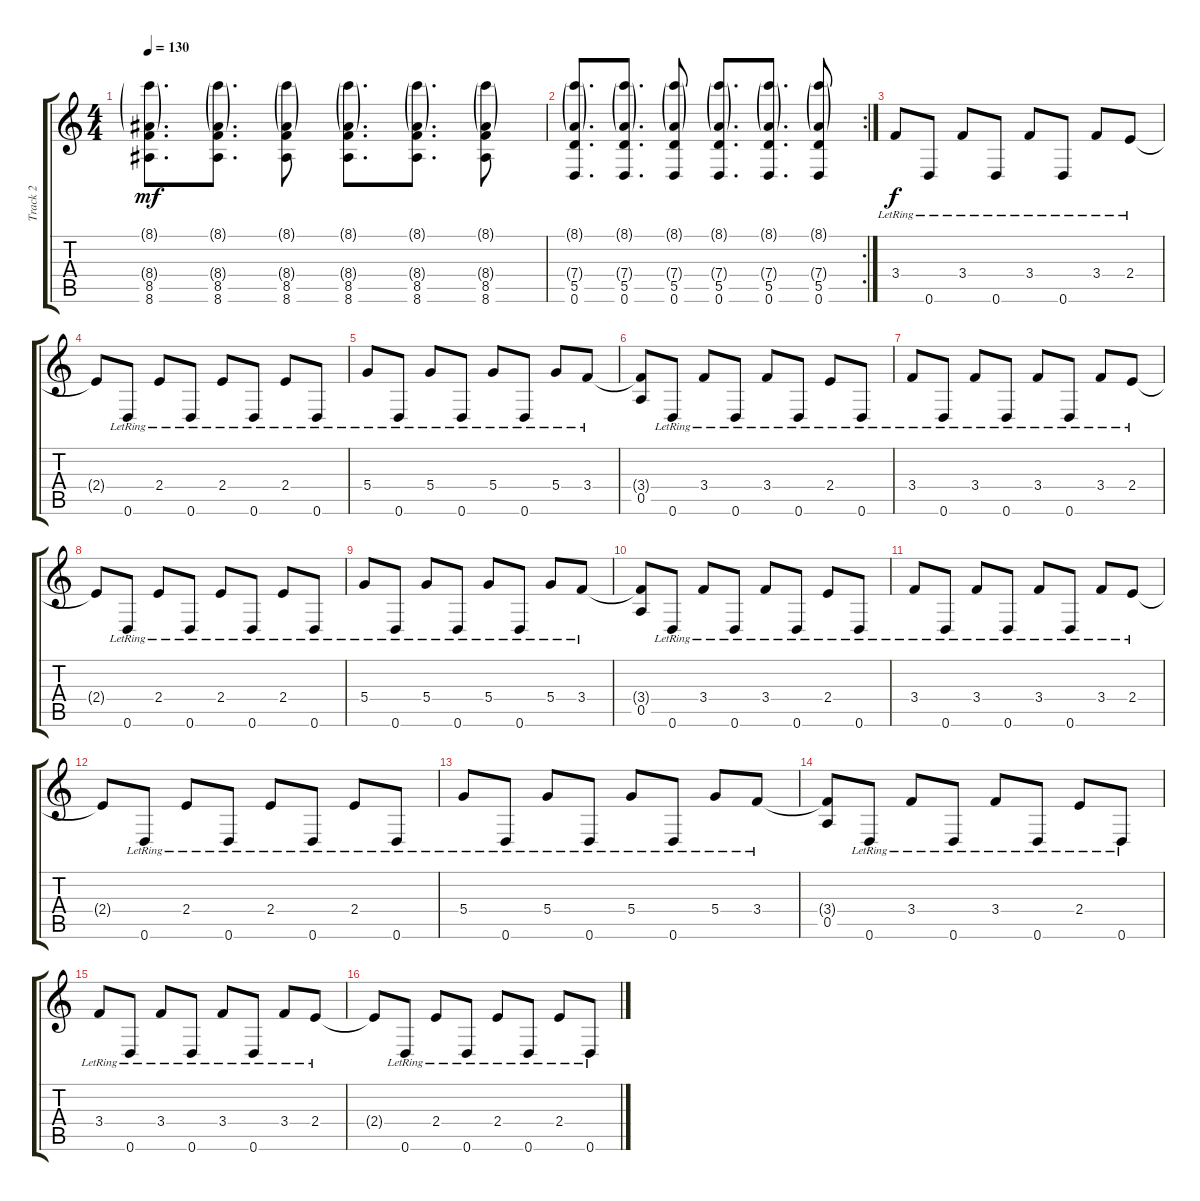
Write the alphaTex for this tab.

\track ("Track 2" "Track 2") {instrument electricguitarclean}
\staff {score tabs}
\tuning (E4 B3 G3 D3 A2 D2) {hide}
\ts (4 4)
\tempo 130
\clef g2
\ks c
(8.1{g} 8.4{g} 8.5 8.6).8{d dy mf} (8.1{g} 8.4{g} 8.5 8.6).8{d} (8.1{g} 8.4{g} 8.5 8.6).8 (8.1{g} 8.4{g} 8.5 8.6).8{d} (8.1{g} 8.4{g} 8.5 8.6).8{d} (8.1{g} 8.4{g} 8.5 8.6).8 |
\rc 2
(8.1{g} 7.4{g} 5.5 0.6).8{d} (8.1{g} 7.4{g} 5.5 0.6).8{d} (8.1{g} 7.4{g} 5.5 0.6).8 (8.1{g} 7.4{g} 5.5 0.6).8{d} (8.1{g} 7.4{g} 5.5 0.6).8{d} (8.1{g} 7.4{g} 5.5 0.6).8 |
3.4{lr}.8{dy f instrument electricguitarclean} 0.6{lr}.8 3.4{lr}.8 0.6{lr}.8 3.4{lr}.8 0.6{lr}.8 3.4{lr}.8 2.4{lr}.8 |
2.4{t}.8 0.6{lr}.8 2.4{lr}.8 0.6{lr}.8 2.4{lr}.8 0.6{lr}.8 2.4{lr}.8 0.6{lr}.8 |
5.4{lr}.8 0.6{lr}.8 5.4{lr}.8 0.6{lr}.8 5.4{lr}.8 0.6{lr}.8 5.4{lr}.8 3.4{lr}.8 |
(3.4{t} 0.5).8 0.6{lr}.8 3.4{lr}.8 0.6{lr}.8 3.4{lr}.8 0.6{lr}.8 2.4{lr}.8 0.6{lr}.8 |
3.4{lr}.8 0.6{lr}.8 3.4{lr}.8 0.6{lr}.8 3.4{lr}.8 0.6{lr}.8 3.4{lr}.8 2.4{lr}.8 |
2.4{t}.8 0.6{lr}.8 2.4{lr}.8 0.6{lr}.8 2.4{lr}.8 0.6{lr}.8 2.4{lr}.8 0.6{lr}.8 |
5.4{lr}.8 0.6{lr}.8 5.4{lr}.8 0.6{lr}.8 5.4{lr}.8 0.6{lr}.8 5.4{lr}.8 3.4{lr}.8 |
(3.4{t} 0.5).8 0.6{lr}.8 3.4{lr}.8 0.6{lr}.8 3.4{lr}.8 0.6{lr}.8 2.4{lr}.8 0.6{lr}.8 |
3.4{lr}.8 0.6{lr}.8 3.4{lr}.8 0.6{lr}.8 3.4{lr}.8 0.6{lr}.8 3.4{lr}.8 2.4{lr}.8 |
2.4{t}.8 0.6{lr}.8 2.4{lr}.8 0.6{lr}.8 2.4{lr}.8 0.6{lr}.8 2.4{lr}.8 0.6{lr}.8 |
5.4{lr}.8 0.6{lr}.8 5.4{lr}.8 0.6{lr}.8 5.4{lr}.8 0.6{lr}.8 5.4{lr}.8 3.4{lr}.8 |
(3.4{t} 0.5).8 0.6{lr}.8 3.4{lr}.8 0.6{lr}.8 3.4{lr}.8 0.6{lr}.8 2.4{lr}.8 0.6{lr}.8 |
3.4{lr}.8 0.6{lr}.8 3.4{lr}.8 0.6{lr}.8 3.4{lr}.8 0.6{lr}.8 3.4{lr}.8 2.4{lr}.8 |
2.4{t}.8 0.6{lr}.8 2.4{lr}.8 0.6{lr}.8 2.4{lr}.8 0.6{lr}.8 2.4{lr}.8 0.6{lr}.8
